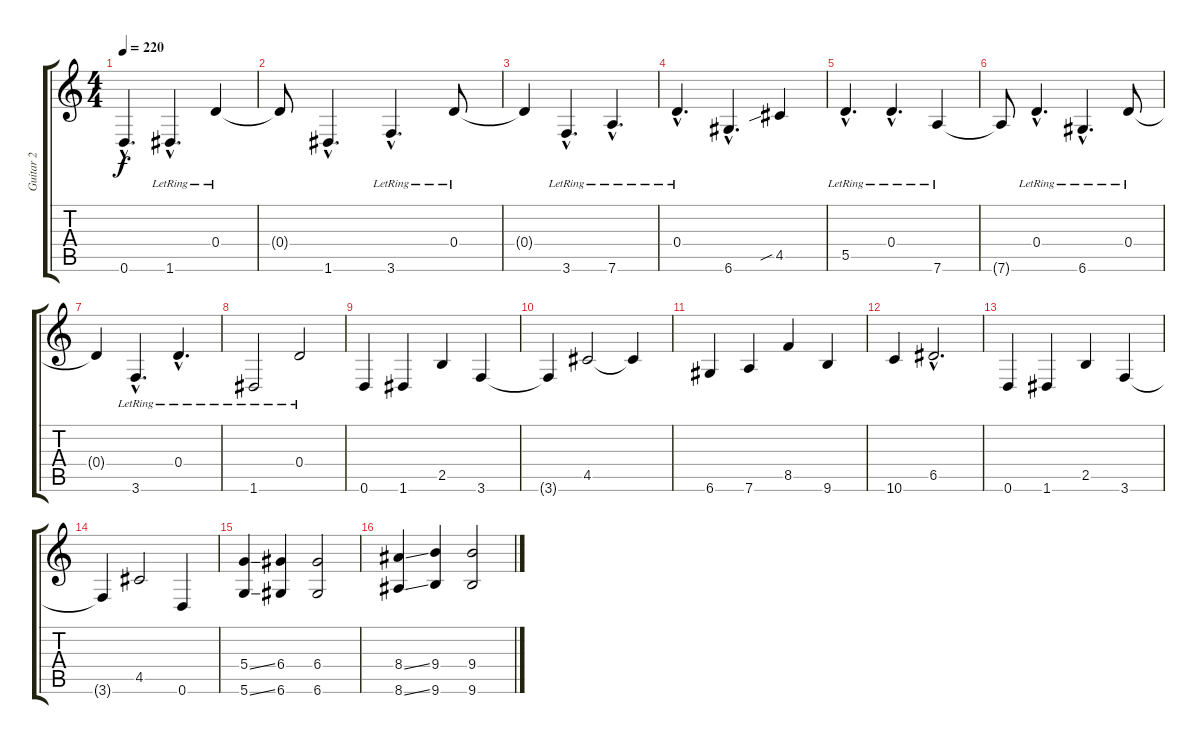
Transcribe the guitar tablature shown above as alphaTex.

\track ("Guitar 2" "Guitar 2") {instrument distortionguitar}
\staff {score tabs}
\tuning (E4 B3 G3 D3 A2 D2) {hide}
\ts (4 4)
\tempo 220
\clef g2
\ks c
0.6{hac}.4{d dy f} 1.6{hac lr}.4{d} 0.4{lr}.4 |
0.4{t}.8 1.6{hac}.4{d} 3.6{hac lr}.4{d} 0.4{lr}.8 |
0.4{t}.4 3.6{hac lr}.4{d} 7.6{hac lr}.4{d} |
0.4{hac lr}.4{d} 6.6{hac}.4{d} 4.5{sib}.4 |
5.5{hac lr}.4{d} 0.4{hac lr}.4{d} 7.6{lr}.4 |
7.6{t}.8 0.4{hac lr}.4{d} 6.6{hac lr}.4{d} 0.4{lr}.8 |
0.4{t}.4 3.6{hac lr}.4{d} 0.4{hac lr}.4{d} |
1.6{lr}.2 0.4{lr}.2 |
0.6.4 1.6.4 2.5.4 3.6.4 |
3.6{t}.4 4.5.2 4.5{t}.4 |
6.6.4 7.6.4 8.5.4 9.6.4 |
10.6.4 6.5{hac}.2{d} |
0.6.4 1.6.4 2.5.4 3.6.4 |
3.6{t}.4 4.5.2 0.6.4 |
(5.4{ss} 5.6{ss}).4 (6.4 6.6).4 (6.4 6.6).2 |
(8.4{ss} 8.6{ss}).4 (9.4 9.6).4 (9.4 9.6).2
